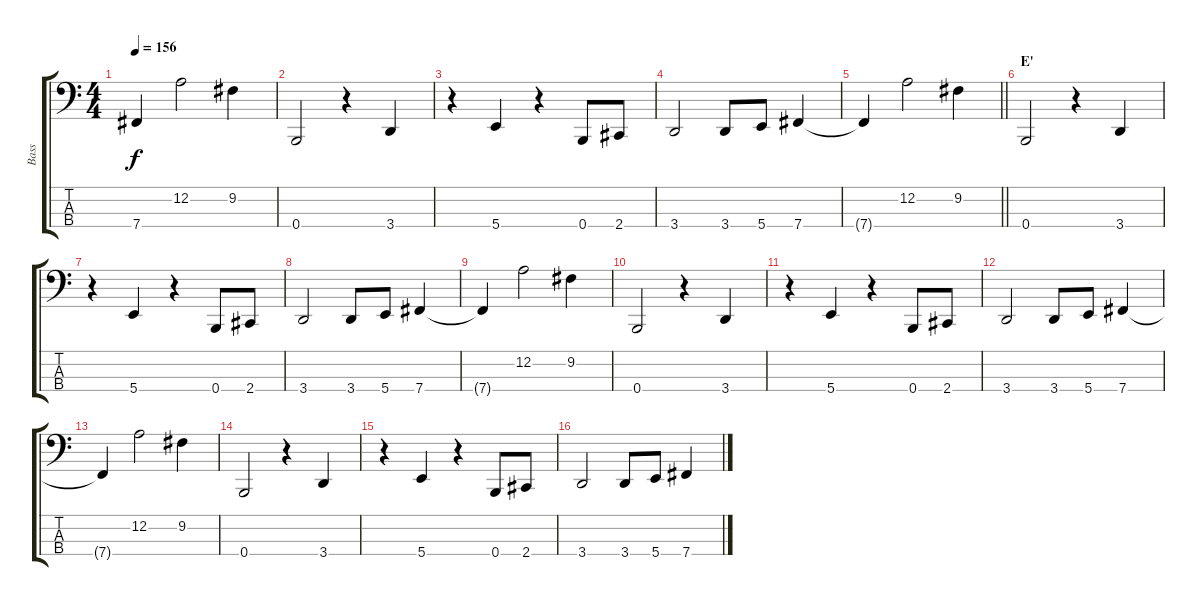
\track ("Bass" "Bass") {instrument electricbasspick}
\staff {score tabs}
\tuning (D2 A1 E1 B0) {hide}
\ts (4 4)
\tempo 156
\clef f4
\ks c
7.4{t}.4{dy f} 12.2.2 9.2.4 |
0.4.2 r.4 3.4.4 |
r.4 5.4.4 r.4 0.4.8 2.4.8 |
3.4.2 3.4.8 5.4.8 7.4.4 |
\barLineRight lightlight
7.4{t}.4 12.2.2 9.2.4 |
\section ("" "E'")
0.4.2 r.4 3.4.4 |
r.4 5.4.4 r.4 0.4.8 2.4.8 |
3.4.2 3.4.8 5.4.8 7.4.4 |
7.4{t}.4 12.2.2 9.2.4 |
0.4.2 r.4 3.4.4 |
r.4 5.4.4 r.4 0.4.8 2.4.8 |
3.4.2 3.4.8 5.4.8 7.4.4 |
7.4{t}.4 12.2.2 9.2.4 |
0.4.2 r.4 3.4.4 |
r.4 5.4.4 r.4 0.4.8 2.4.8 |
3.4.2 3.4.8 5.4.8 7.4.4
